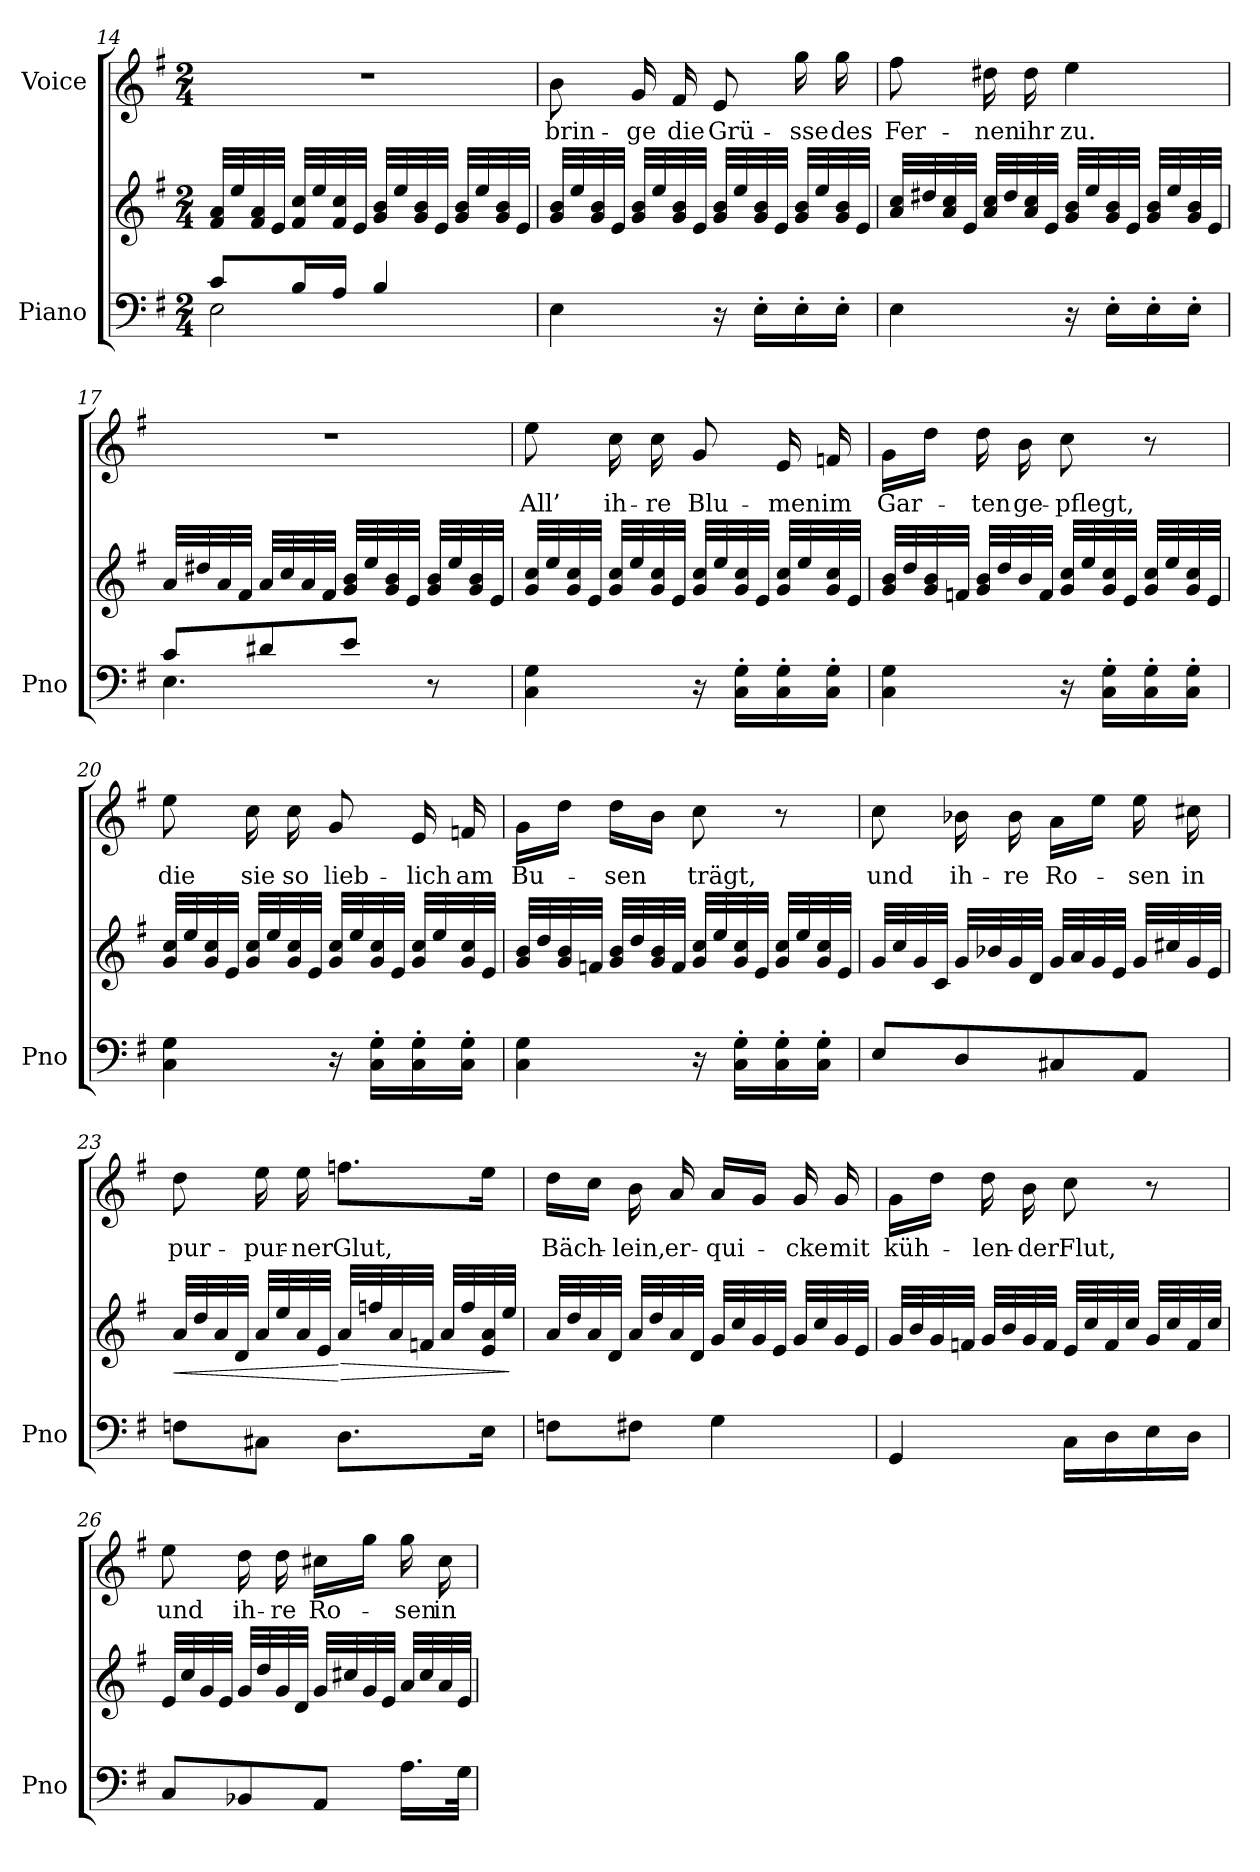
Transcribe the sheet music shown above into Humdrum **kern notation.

**kern	**kern	**dynam	**kern	**text
*part2	*part2	*part2	*part1	*part1
*staff3	*staff2	*staff2/3	*staff1	*staff1
*I"Piano	*	*	*I"Voice	*
*I'Pno	*	*	*	*
*clefF4	*clefG2	*	*clefG2	*
*k[f#]	*k[f#]	*	*k[f#]	*
*M2/4	*M2/4	*	*M2/4	*
=14	=14	=14	=14	=14
*^	*	*	*	*
8c/L	2E\	32f#/ 32a/LLL	.	2r	.
.	.	32ee/	.	.	.
.	.	32f#/ 32a/	.	.	.
.	.	32e/JJJ	.	.	.
16B/L	.	32f#/ 32cc/LLL	.	.	.
.	.	32ee/	.	.	.
16A/JJ	.	32f#/ 32cc/	.	.	.
.	.	32e/JJJ	.	.	.
4B/	.	32g/ 32b/LLL	.	.	.
.	.	32ee/	.	.	.
.	.	32g/ 32b/	.	.	.
.	.	32e/JJJ	.	.	.
.	.	32g/ 32b/LLL	.	.	.
.	.	32ee/	.	.	.
.	.	32g/ 32b/	.	.	.
.	.	32e/JJJ	.	.	.
*v	*v	*	*	*	*
!!LO:LB:g=z
=15	=15	=15	=15	=15
!	!	!	!	!LO:LY:b
4E\	32g/ 32b/LLL	.	8b\	brin-
.	32ee/	.	.	.
.	32g/ 32b/	.	.	.
.	32e/JJJ	.	.	.
!	!	!	!	!LO:LY:b
.	32g/ 32b/LLL	.	16g/	-ge
.	32ee/	.	.	.
!	!	!	!	!LO:LY:b
.	32g/ 32b/	.	16f#/	die
.	32e/JJJ	.	.	.
!	!	!	!	!LO:LY:b
16r	32g/ 32b/LLL	.	8e/	Grü-
.	32ee/	.	.	.
16E'\LL	32g/ 32b/	.	.	.
.	32e/JJJ	.	.	.
!	!	!	!	!LO:LY:b
16E'\	32g/ 32b/LLL	.	16gg\	-sse
.	32ee/	.	.	.
!	!	!	!	!LO:LY:b
16E'\JJ	32g/ 32b/	.	16gg\	des
.	32e/JJJ	.	.	.
!!LO:LB:g=z
=16	=16	=16	=16	=16
!	!	!	!	!LO:LY:b
4E\	32a/ 32cc/LLL	.	8ff#\	Fer-
.	32dd#X/	.	.	.
.	32a/ 32cc/	.	.	.
.	32e/JJJ	.	.	.
!	!	!	!	!LO:LY:b
.	32a/ 32cc/LLL	.	16dd#X\	-nen
.	32dd#/	.	.	.
!	!	!	!	!LO:LY:b
.	32a/ 32cc/	.	16dd#\	ihr
.	32e/JJJ	.	.	.
!	!	!	!	!LO:LY:b
16r	32g/ 32b/LLL	.	4ee\	zu.
.	32ee/	.	.	.
16E'\LL	32g/ 32b/	.	.	.
.	32e/JJJ	.	.	.
16E'\	32g/ 32b/LLL	.	.	.
.	32ee/	.	.	.
16E'\JJ	32g/ 32b/	.	.	.
.	32e/JJJ	.	.	.
=17	=17	=17	=17	=17
*^	*	*	*	*
8c/L	4.E\	32a/LLL	.	2r	.
.	.	32dd#X/	.	.	.
.	.	32a/	.	.	.
.	.	32f#/JJJ	.	.	.
8d#X/	.	32a/LLL	.	.	.
.	.	32cc/	.	.	.
.	.	32a/	.	.	.
.	.	32f#/JJJ	.	.	.
8e/J	.	32g/ 32b/LLL	.	.	.
.	.	32ee/	.	.	.
.	.	32g/ 32b/	.	.	.
.	.	32e/JJJ	.	.	.
8r	8ryy	32g/ 32b/LLL	.	.	.
.	.	32ee/	.	.	.
.	.	32g/ 32b/	.	.	.
.	.	32e/JJJ	.	.	.
*v	*v	*	*	*	*
!!LO:LB:g=z
=18	=18	=18	=18	=18
!	!	!	!	!LO:LY:b
4C\ 4G\	32g/ 32cc/LLL	.	8ee\	All’
.	32ee/	.	.	.
.	32g/ 32cc/	.	.	.
.	32e/JJJ	.	.	.
!	!	!	!	!LO:LY:b
.	32g/ 32cc/LLL	.	16cc\	ih-
.	32ee/	.	.	.
!	!	!	!	!LO:LY:b
.	32g/ 32cc/	.	16cc\	-re
.	32e/JJJ	.	.	.
!	!	!	!	!LO:LY:b
16r	32g/ 32cc/LLL	.	8g/	Blu-
.	32ee/	.	.	.
16C\' 16G\'LL	32g/ 32cc/	.	.	.
.	32e/JJJ	.	.	.
!	!	!	!	!LO:LY:b
16C\' 16G\'	32g/ 32cc/LLL	.	16e/	-men
.	32ee/	.	.	.
!	!	!	!	!LO:LY:b
16C\' 16G\'JJ	32g/ 32cc/	.	16fn/	im
.	32e/JJJ	.	.	.
!!LO:LB:g=z
=19	=19	=19	=19	=19
!	!	!	!	!LO:LY:b
4C\ 4G\	32g/ 32b/LLL	.	16g\LL	Gar-
.	32dd/	.	.	.
.	32g/ 32b/	.	16dd\JJ	.
.	32fn/JJJ	.	.	.
!	!	!	!	!LO:LY:b
.	32g/ 32b/LLL	.	16dd\	-ten
.	32dd/	.	.	.
!	!	!	!	!LO:LY:b
.	32b/	.	16b\	ge-
.	32f/JJJ	.	.	.
!	!	!	!	!LO:LY:b
16r	32g/ 32cc/LLL	.	8cc\	-pflegt,
.	32ee/	.	.	.
16C\' 16G\'LL	32g/ 32cc/	.	.	.
.	32e/JJJ	.	.	.
16C\' 16G\'	32g/ 32cc/LLL	.	8r	.
.	32ee/	.	.	.
16C\' 16G\'JJ	32g/ 32cc/	.	.	.
.	32e/JJJ	.	.	.
=20	=20	=20	=20	=20
!	!	!	!	!LO:LY:b
4C\ 4G\	32g/ 32cc/LLL	.	8ee\	die
.	32ee/	.	.	.
.	32g/ 32cc/	.	.	.
.	32e/JJJ	.	.	.
!	!	!	!	!LO:LY:b
.	32g/ 32cc/LLL	.	16cc\	sie
.	32ee/	.	.	.
!	!	!	!	!LO:LY:b
.	32g/ 32cc/	.	16cc\	so
.	32e/JJJ	.	.	.
!	!	!	!	!LO:LY:b
16r	32g/ 32cc/LLL	.	8g/	lieb-
.	32ee/	.	.	.
16C\' 16G\'LL	32g/ 32cc/	.	.	.
.	32e/JJJ	.	.	.
!	!	!	!	!LO:LY:b
16C\' 16G\'	32g/ 32cc/LLL	.	16e/	-lich
.	32ee/	.	.	.
!	!	!	!	!LO:LY:b
16C\' 16G\'JJ	32g/ 32cc/	.	16fn/	am
.	32e/JJJ	.	.	.
!!LO:PB:g=z
=21	=21	=21	=21	=21
!	!	!	!	!LO:LY:b
4C\ 4G\	32g/ 32b/LLL	.	16g\LL	Bu-
.	32dd/	.	.	.
.	32g/ 32b/	.	16dd\JJ	.
.	32fn/JJJ	.	.	.
!	!	!	!	!LO:LY:b
.	32g/ 32b/LLL	.	16dd\LL	-sen
.	32dd/	.	.	.
.	32g/ 32b/	.	16b\JJ	.
.	32f/JJJ	.	.	.
!	!	!	!	!LO:LY:b
16r	32g/ 32cc/LLL	.	8cc\	trägt,
.	32ee/	.	.	.
16C\' 16G\'LL	32g/ 32cc/	.	.	.
.	32e/JJJ	.	.	.
16C\' 16G\'	32g/ 32cc/LLL	.	8r	.
.	32ee/	.	.	.
16C\' 16G\'JJ	32g/ 32cc/	.	.	.
.	32e/JJJ	.	.	.
!!LO:LB:g=z
=22	=22	=22	=22	=22
!	!	!	!	!LO:LY:b
8E/L	32g/LLL	.	8cc\	und
.	32cc/	.	.	.
.	32g/	.	.	.
.	32c/JJJ	.	.	.
!	!	!	!	!LO:LY:b
8D/	32g/LLL	.	16b-X\	ih-
.	32b-X/	.	.	.
!	!	!	!	!LO:LY:b
.	32g/	.	16b-\	-re
.	32d/JJJ	.	.	.
!	!	!	!	!LO:LY:b
8C#X/	32g/LLL	.	16a\LL	Ro-
.	32a/	.	.	.
.	32g/	.	16ee\JJ	.
.	32e/JJJ	.	.	.
!	!	!	!	!LO:LY:b
8AA/J	32g/LLL	.	16ee\	-sen
.	32cc#X/	.	.	.
!	!	!	!	!LO:LY:b
.	32g/	.	16cc#X\	in
.	32e/JJJ	.	.	.
=23	=23	=23	=23	=23
!	!	!LO:HP:b	!	!LO:LY:b
8Fn\L	32a/LLL	<	8dd\	pur-
.	32dd/	.	.	.
.	32a/	.	.	.
.	32d/JJJ	.	.	.
!	!	!	!	!LO:LY:b
8C#X\J	32a/LLL	.	16ee\	-pur-
.	32ee/	.	.	.
!	!	!	!	!LO:LY:b
.	32a/	.	16ee\	-ner
.	32e/JJJ	.	.	.
!	!	!LO:HP:n=1:b	!	!LO:LY:b
8.D\L	32a/LLL	[ >	8.ffn\L	Glut,
.	32ffn/	.	.	.
.	32a/	.	.	.
.	32fn/JJJ	.	.	.
.	32a/LLL	.	.	.
.	32ff/	.	.	.
16E\Jk	32e/ 32a/	.	16ee\Jk	.
.	32ee/JJJ	.	.	.
.	.	]	.	.
!!LO:LB:g=z
=24	=24	=24	=24	=24
!	!	!	!	!LO:LY:b
8Fn\L	32a/LLL	.	16dd\LL	Bäch-
.	32dd/	.	.	.
.	32a/	.	16cc\JJ	.
.	32d/JJJ	.	.	.
!	!	!	!	!LO:LY:b
8F#X\J	32a/LLL	.	16b\	-lein,
.	32dd/	.	.	.
!	!	!	!	!LO:LY:b
.	32a/	.	16a/	er-
.	32d/JJJ	.	.	.
!	!	!	!	!LO:LY:b
4G\	32g/LLL	.	16a/LL	-qui-
.	32cc/	.	.	.
.	32g/	.	16g/JJ	.
.	32e/JJJ	.	.	.
!	!	!	!	!LO:LY:b
.	32g/LLL	.	16g/	-cke
.	32cc/	.	.	.
!	!	!	!	!LO:LY:b
.	32g/	.	16g/	mit
.	32e/JJJ	.	.	.
!!LO:LB:g=z
=25	=25	=25	=25	=25
!	!	!	!	!LO:LY:b
4GG/	32g/LLL	.	16g\LL	küh-
.	32b/	.	.	.
.	32g/	.	16dd\JJ	.
.	32fn/JJJ	.	.	.
!	!	!	!	!LO:LY:b
.	32g/LLL	.	16dd\	-len-
.	32b/	.	.	.
!	!	!	!	!LO:LY:b
.	32g/	.	16b\	-der
.	32f/JJJ	.	.	.
!	!	!	!	!LO:LY:b
16C\LL	32e/LLL	.	8cc\	Flut,
.	32cc/	.	.	.
16D\	32f/	.	.	.
.	32cc/JJJ	.	.	.
16E\	32g/LLL	.	8r	.
.	32cc/	.	.	.
16D\JJ	32f/	.	.	.
.	32cc/JJJ	.	.	.
=26	=26	=26	=26	=26
!	!	!	!	!LO:LY:b
8C/L	32e/LLL	.	8ee\	und
.	32cc/	.	.	.
.	32g/	.	.	.
.	32e/JJJ	.	.	.
!	!	!	!	!LO:LY:b
8BB-X/	32g/LLL	.	16dd\	ih-
.	32dd/	.	.	.
!	!	!	!	!LO:LY:b
.	32g/	.	16dd\	-re
.	32d/JJJ	.	.	.
!	!	!	!	!LO:LY:b
8AA/J	32g/LLL	.	16cc#X\LL	Ro-
.	32cc#X/	.	.	.
.	32g/	.	16gg\JJ	.
.	32e/JJJ	.	.	.
!	!	!	!	!LO:LY:b
16.A\LL	32a/LLL	.	16gg\	-sen
.	32cc#/	.	.	.
!	!	!	!	!LO:LY:b
.	32a/	.	16cc#\	in
32G\JJk	32e/JJJ	.	.	.
=	=	=	=	=
*-	*-	*-	*-	*-
